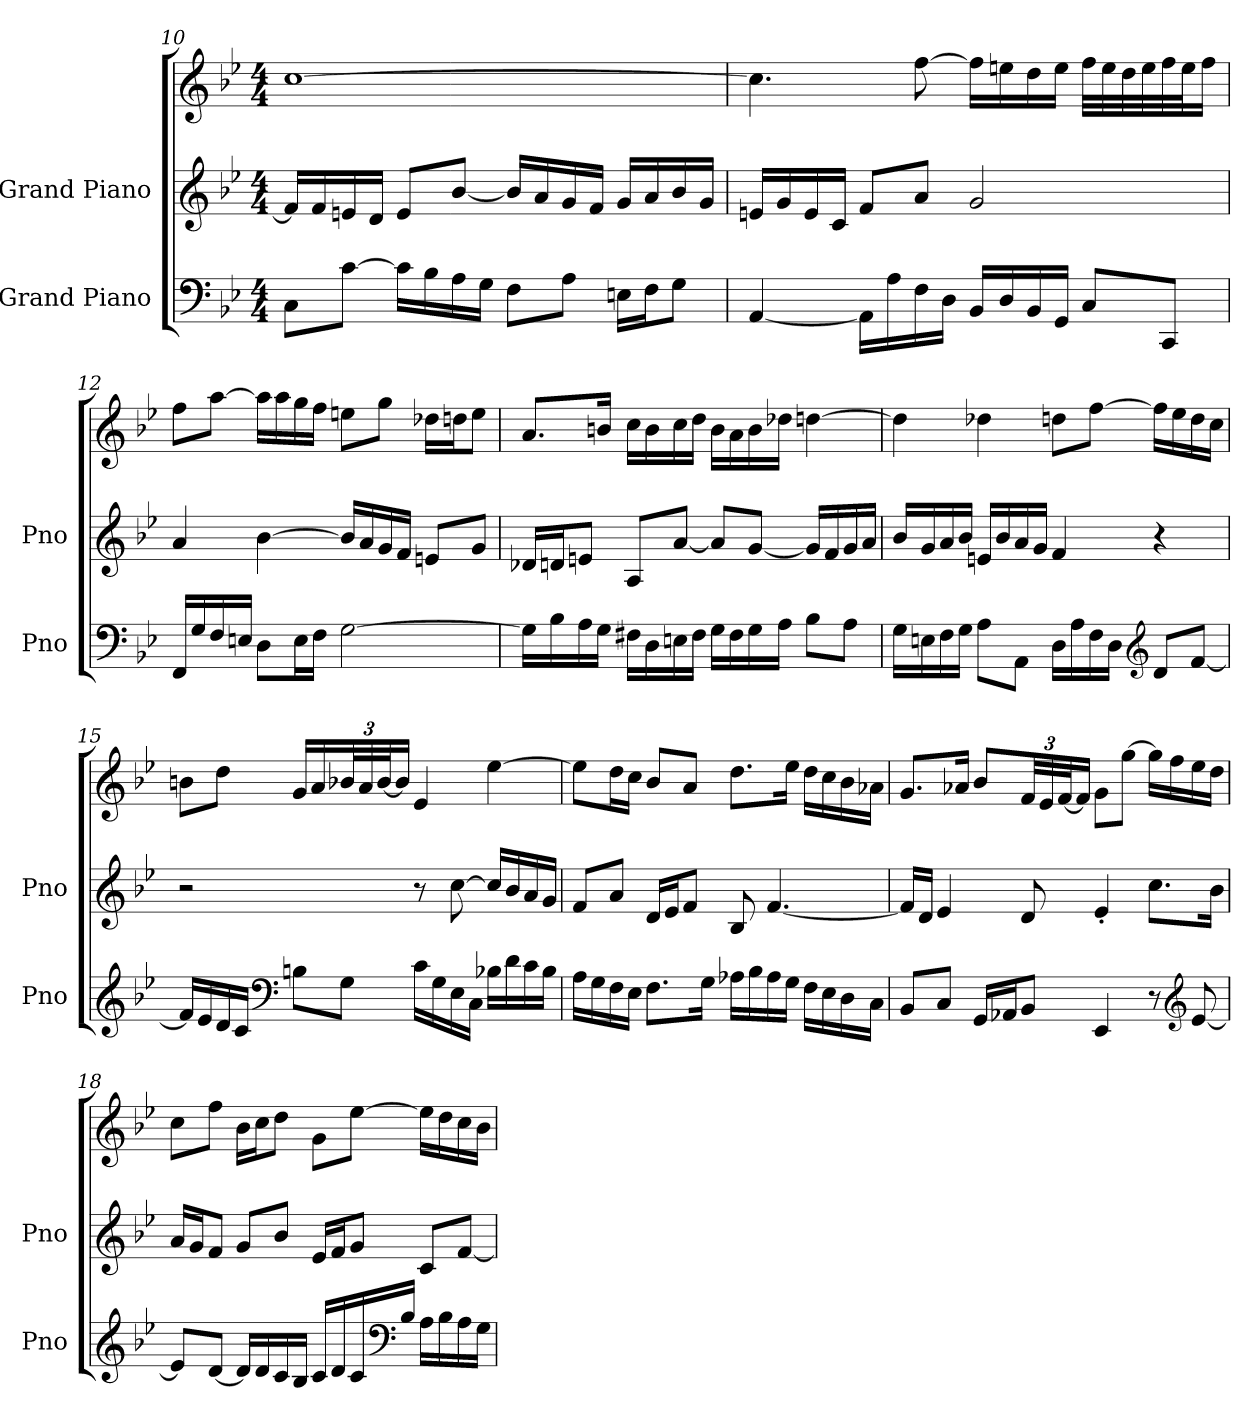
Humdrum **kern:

**kern	**kern	**kern
*part2	*part1	*part1
*staff3	*staff2	*staff1
*I"Grand Piano	*I"Grand Piano	*
*I'Pno	*I'Pno	*
*clefF4	*clefG2	*clefG2
*k[b-e-]	*k[b-e-]	*k[b-e-]
*M4/4	*M4/4	*M4/4
=10	=10	=10
8C\L	16f/LL]	[1cc
.	16f/	.
[8c\J	16en/	.
.	16d/JJ	.
16c\LL]	8e/L	.
16B-\	.	.
16A\	[8b-/J	.
16G\JJ	.	.
8F\L	16b-/LL]	.
.	16a/	.
8A\J	16g/	.
.	16f/JJ	.
16En\LL	16g/LL	.
16F\J	16a/	.
8G\J	16b-/	.
.	16g/JJ	.
!!LO:LB:g=z
=11	=11	=11
[4AA/	16en/LL	4.cc\]
.	16g/	.
.	16e/	.
.	16c/JJ	.
16AA\LL]	8f/L	.
16A\	.	.
16F\	8a/J	[8ff\
16D\JJ	.	.
16BB-/LL	2g/	16ff\LL]
16D/	.	16een\
16BB-/	.	16dd\
16GG/JJ	.	16ee\JJ
8C/L	.	32ff\LLL
.	.	32ee\
.	.	32dd\
.	.	32ee\
8CC/J	.	32ff\
.	.	32ee\J
.	.	16ff\JJ
=12	=12	=12
16FF/LL	4a/	8ff\L
16G/	.	.
16F/	.	[8aa\J
16En/JJ	.	.
8D\L	[4b-\	16aa\LL]
.	.	16aa\
16E\L	.	16gg\
16F\JJ	.	16ff\JJ
[2G\	16b-/LL]	8een\L
.	16a/	.
.	16g/	8gg\J
.	16f/JJ	.
.	8en/L	16dd-X\LL
.	.	16ddn\J
.	8g/J	8ee\J
!!LO:LB:g=z
=13	=13	=13
16G\LL]	16d-X/LL	8.a/L
16B-\	16dn/J	.
16A\	8en/J	.
16G\JJ	.	16bn/Jk
16F#X\LL	8A/L	16cc\LL
16D\	.	16b\
16En\	[8a/J	16cc\
16F#\JJ	.	16dd\JJ
16G\LL	8a/L]	16b\LL
16F#\	.	16a\
16G\	[8g/J	16b\
16A\JJ	.	16dd-X\JJ
8B-\L	16g/LL]	[4ddn\
.	16f/	.
8A\J	16g/	.
.	16a/JJ	.
=14	=14	=14
16G\LL	16b-/LL	4dd\]
16En\	16g/	.
16F\	16a/	.
16G\JJ	16b-/JJ	.
8A\L	16en/LL	4dd-X\
.	16b-/	.
8AA\J	16a/	.
.	16g/JJ	.
16D\LL	4f/	8ddn\L
16A\	.	.
16F\	.	[8ff\J
16D\JJ	.	.
*clefG2	*	*
8d/L	4r	16ff\LL]
.	.	16ee-\
[8f/J	.	16dd\
.	.	16cc\JJ
!!LO:LB:g=z
=15	=15	=15
16f/LL]	2r	8bn\L
16e-/	.	.
16d/	.	8dd\J
16c/JJ	.	.
*clefF4	*	*
8Bn\L	.	16g/LL
.	.	16a/
*	*	*Xbrackettup
8G\J	.	48b-X/L
.	.	48a/
.	.	[48b-/J
.	.	16b-/JJ]
16c\LL	8r	4e-/
16G\	.	.
16E-\	[8cc\	.
16C\JJ	.	.
16B-X\LL	16cc/LL]	[4ee-\
16d\	16b-/	.
16c\	16a/	.
16B-\JJ	16g/JJ	.
=16	=16	=16
16A\LL	8f/L	8ee-\L]
16G\	.	.
16F\	8a/J	16dd\L
16E-\JJ	.	16cc\JJ
8.F\L	16d/LL	8b-/L
.	16e-/J	.
.	8f/J	8a/J
16G\Jk	.	.
16A-X\LL	8B-/	8.dd\L
16B-\	.	.
16A-\	[4.f/	.
16G\JJ	.	16ee-\Jk
16F\LL	.	16dd\LL
16E-\	.	16cc\
16D\	.	16b-\
16C\JJ	.	16a-X\JJ
!!LO:PB:g=z
=17	=17	=17
8BB-/L	16f/LL]	8.g/L
.	16d/JJ	.
8C/J	4e-/	.
.	.	16a-X/Jk
16GG/LL	.	8b-/L
16AA-X/J	.	.
8BB-/J	8d/	48f/LL
.	.	48e-/
.	.	[48f/J
.	.	16f/JJ]
4EE-/	4e-'/	8g\L
.	.	[8gg\J
8r	8.cc\L	16gg\LL]
.	.	16ff\
*clefG2	*	*
[8e-/	.	16ee-\
.	16b-\Jk	16dd\JJ
=18	=18	=18
8e-/L]	16a/LL	8cc\L
.	16g/J	.
[8d/J	8f/J	8ff\J
16d/LL]	8g/L	16b-\LL
16d/	.	16cc\J
16c/	8b-/J	8dd\J
16B-/JJ	.	.
16c/LL	16e-/LL	8g\L
16d/	16f/J	.
16c/	8g/J	[8ee-\J
*clefF4	*	*
16B-/JJ	.	.
16A\LL	8c/L	16ee-\LL]
16B-\	.	16dd\
16A\	[8f/J	16cc\
16G\JJ	.	16b-\JJ
=	=	=
*-	*-	*-
